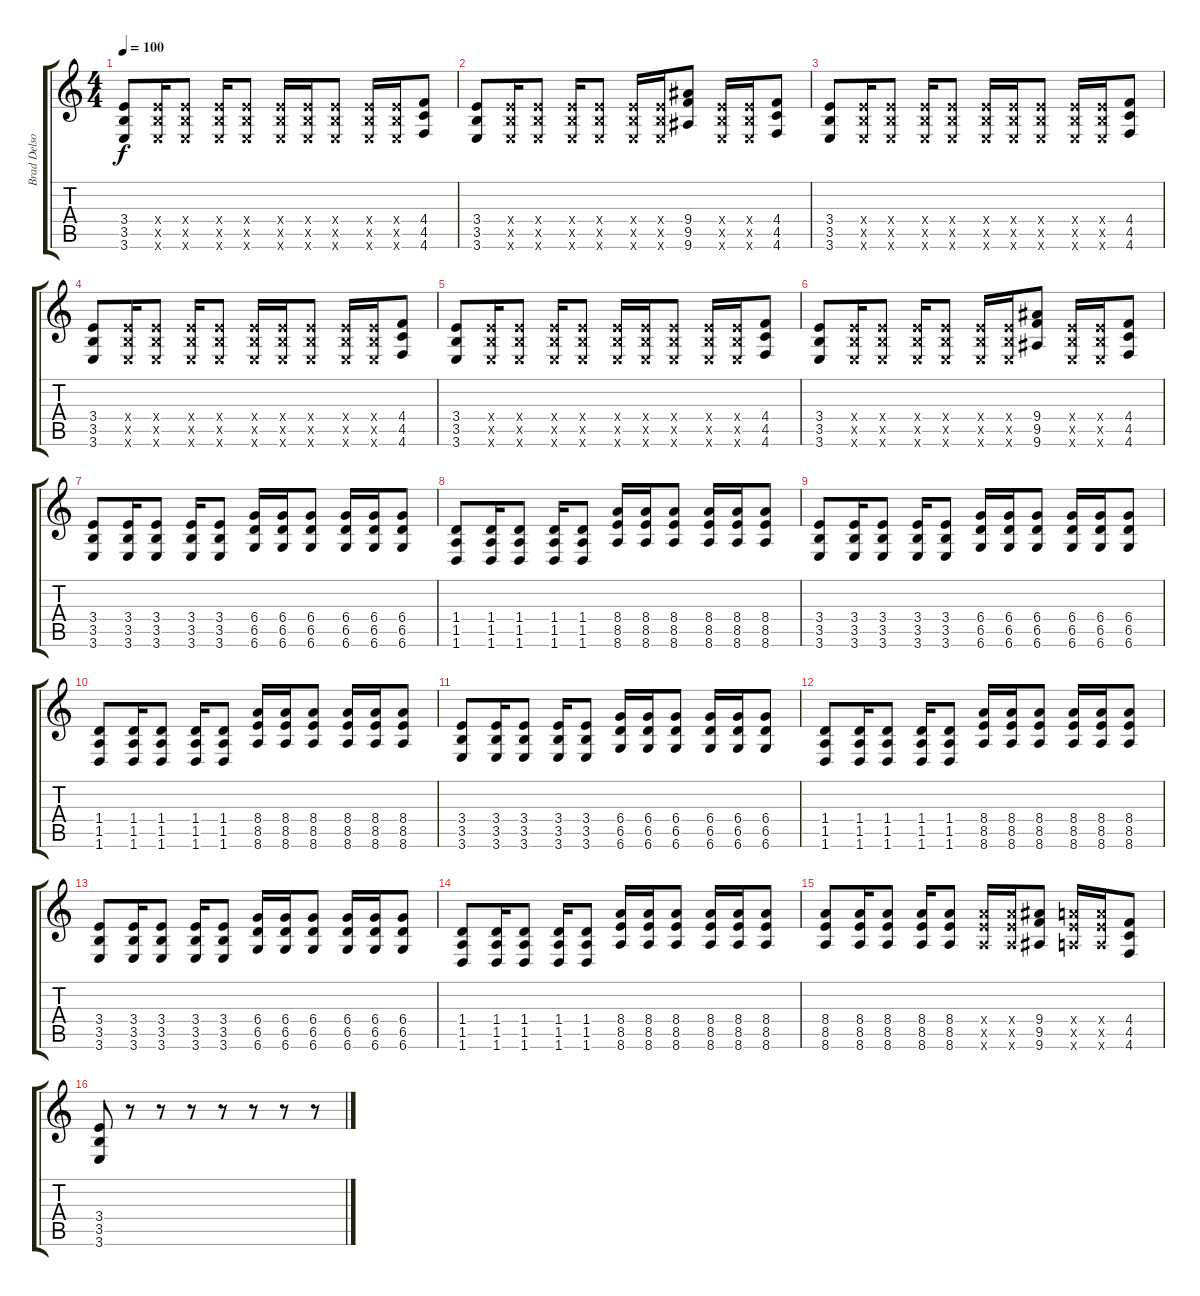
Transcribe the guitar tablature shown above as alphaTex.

\track ("Brad Delson" "Brad Delso") {instrument distortionguitar}
\staff {score tabs}
\tuning (Eb4 Bb3 Gb3 Db3 Ab2 Db2) {hide}
\ts (4 4)
\tempo 100
\clef g2
\ks c
(3.4 3.5 3.6).8{dy f} (3.4{x} 3.5{x} 3.6{x}).16 (3.4{x} 3.5{x} 3.6{x}).8 (3.4{x} 3.5{x} 3.6{x}).16 (3.4{x} 3.5{x} 3.6{x}).8 (3.4{x} 3.5{x} 3.6{x}).16 (3.4{x} 3.5{x} 3.6{x}).16 (3.4{x} 3.5{x} 3.6{x}).8 (3.4{x} 3.5{x} 3.6{x}).16 (3.4{x} 3.5{x} 3.6{x}).16 (4.4 4.5 4.6).8 |
(3.4 3.5 3.6).8 (3.4{x} 3.5{x} 3.6{x}).16 (3.4{x} 3.5{x} 3.6{x}).8 (3.4{x} 3.5{x} 3.6{x}).16 (3.4{x} 3.5{x} 3.6{x}).8 (3.4{x} 3.5{x} 3.6{x}).16 (3.4{x} 3.5{x} 3.6{x}).16 (9.4 9.5 9.6).8 (3.4{x} 3.5{x} 3.6{x}).16 (3.4{x} 3.5{x} 3.6{x}).16 (4.4 4.5 4.6).8 |
(3.4 3.5 3.6).8 (3.4{x} 3.5{x} 3.6{x}).16 (3.4{x} 3.5{x} 3.6{x}).8 (3.4{x} 3.5{x} 3.6{x}).16 (3.4{x} 3.5{x} 3.6{x}).8 (3.4{x} 3.5{x} 3.6{x}).16 (3.4{x} 3.5{x} 3.6{x}).16 (3.4{x} 3.5{x} 3.6{x}).8 (3.4{x} 3.5{x} 3.6{x}).16 (3.4{x} 3.5{x} 3.6{x}).16 (4.4 4.5 4.6).8 |
(3.4 3.5 3.6).8 (3.4{x} 3.5{x} 3.6{x}).16 (3.4{x} 3.5{x} 3.6{x}).8 (3.4{x} 3.5{x} 3.6{x}).16 (3.4{x} 3.5{x} 3.6{x}).8 (3.4{x} 3.5{x} 3.6{x}).16 (3.4{x} 3.5{x} 3.6{x}).16 (3.4{x} 3.5{x} 3.6{x}).8 (3.4{x} 3.5{x} 3.6{x}).16 (3.4{x} 3.5{x} 3.6{x}).16 (4.4 4.5 4.6).8 |
(3.4 3.5 3.6).8 (3.4{x} 3.5{x} 3.6{x}).16 (3.4{x} 3.5{x} 3.6{x}).8 (3.4{x} 3.5{x} 3.6{x}).16 (3.4{x} 3.5{x} 3.6{x}).8 (3.4{x} 3.5{x} 3.6{x}).16 (3.4{x} 3.5{x} 3.6{x}).16 (3.4{x} 3.5{x} 3.6{x}).8 (3.4{x} 3.5{x} 3.6{x}).16 (3.4{x} 3.5{x} 3.6{x}).16 (4.4 4.5 4.6).8 |
(3.4 3.5 3.6).8 (3.4{x} 3.5{x} 3.6{x}).16 (3.4{x} 3.5{x} 3.6{x}).8 (3.4{x} 3.5{x} 3.6{x}).16 (3.4{x} 3.5{x} 3.6{x}).8 (3.4{x} 3.5{x} 3.6{x}).16 (3.4{x} 3.5{x} 3.6{x}).16 (9.4 9.5 9.6).8 (3.4{x} 3.5{x} 3.6{x}).16 (3.4{x} 3.5{x} 3.6{x}).16 (4.4 4.5 4.6).8 |
(3.4 3.5 3.6).8 (3.4 3.5 3.6).16 (3.4 3.5 3.6).8 (3.4 3.5 3.6).16 (3.4 3.5 3.6).8 (6.4 6.5 6.6).16 (6.4 6.5 6.6).16 (6.4 6.5 6.6).8 (6.4 6.5 6.6).16 (6.4 6.5 6.6).16 (6.4 6.5 6.6).8 |
(1.4 1.5 1.6).8 (1.4 1.5 1.6).16 (1.4 1.5 1.6).8 (1.4 1.5 1.6).16 (1.4 1.5 1.6).8 (8.4 8.5 8.6).16 (8.4 8.5 8.6).16 (8.4 8.5 8.6).8 (8.4 8.5 8.6).16 (8.4 8.5 8.6).16 (8.4 8.5 8.6).8 |
(3.4 3.5 3.6).8 (3.4 3.5 3.6).16 (3.4 3.5 3.6).8 (3.4 3.5 3.6).16 (3.4 3.5 3.6).8 (6.4 6.5 6.6).16 (6.4 6.5 6.6).16 (6.4 6.5 6.6).8 (6.4 6.5 6.6).16 (6.4 6.5 6.6).16 (6.4 6.5 6.6).8 |
(1.4 1.5 1.6).8 (1.4 1.5 1.6).16 (1.4 1.5 1.6).8 (1.4 1.5 1.6).16 (1.4 1.5 1.6).8 (8.4 8.5 8.6).16 (8.4 8.5 8.6).16 (8.4 8.5 8.6).8 (8.4 8.5 8.6).16 (8.4 8.5 8.6).16 (8.4 8.5 8.6).8 |
(3.4 3.5 3.6).8 (3.4 3.5 3.6).16 (3.4 3.5 3.6).8 (3.4 3.5 3.6).16 (3.4 3.5 3.6).8 (6.4 6.5 6.6).16 (6.4 6.5 6.6).16 (6.4 6.5 6.6).8 (6.4 6.5 6.6).16 (6.4 6.5 6.6).16 (6.4 6.5 6.6).8 |
(1.4 1.5 1.6).8 (1.4 1.5 1.6).16 (1.4 1.5 1.6).8 (1.4 1.5 1.6).16 (1.4 1.5 1.6).8 (8.4 8.5 8.6).16 (8.4 8.5 8.6).16 (8.4 8.5 8.6).8 (8.4 8.5 8.6).16 (8.4 8.5 8.6).16 (8.4 8.5 8.6).8 |
(3.4 3.5 3.6).8 (3.4 3.5 3.6).16 (3.4 3.5 3.6).8 (3.4 3.5 3.6).16 (3.4 3.5 3.6).8 (6.4 6.5 6.6).16 (6.4 6.5 6.6).16 (6.4 6.5 6.6).8 (6.4 6.5 6.6).16 (6.4 6.5 6.6).16 (6.4 6.5 6.6).8 |
(1.4 1.5 1.6).8 (1.4 1.5 1.6).16 (1.4 1.5 1.6).8 (1.4 1.5 1.6).16 (1.4 1.5 1.6).8 (8.4 8.5 8.6).16 (8.4 8.5 8.6).16 (8.4 8.5 8.6).8 (8.4 8.5 8.6).16 (8.4 8.5 8.6).16 (8.4 8.5 8.6).8 |
(8.4 8.5 8.6).8 (8.4 8.5 8.6).16 (8.4 8.5 8.6).8 (8.4 8.5 8.6).16 (8.4 8.5 8.6).8 (8.4{x} 8.5{x} 8.6{x}).16 (8.4{x} 8.5{x} 8.6{x}).16 (9.4 9.5 9.6).8 (8.4{x} 8.5{x} 8.6{x}).16 (8.4{x} 8.5{x} 8.6{x}).16 (4.4 4.5 4.6).8 |
(3.4 3.5 3.6).8 r.8 r.8 r.8 r.8 r.8 r.8 r.8
